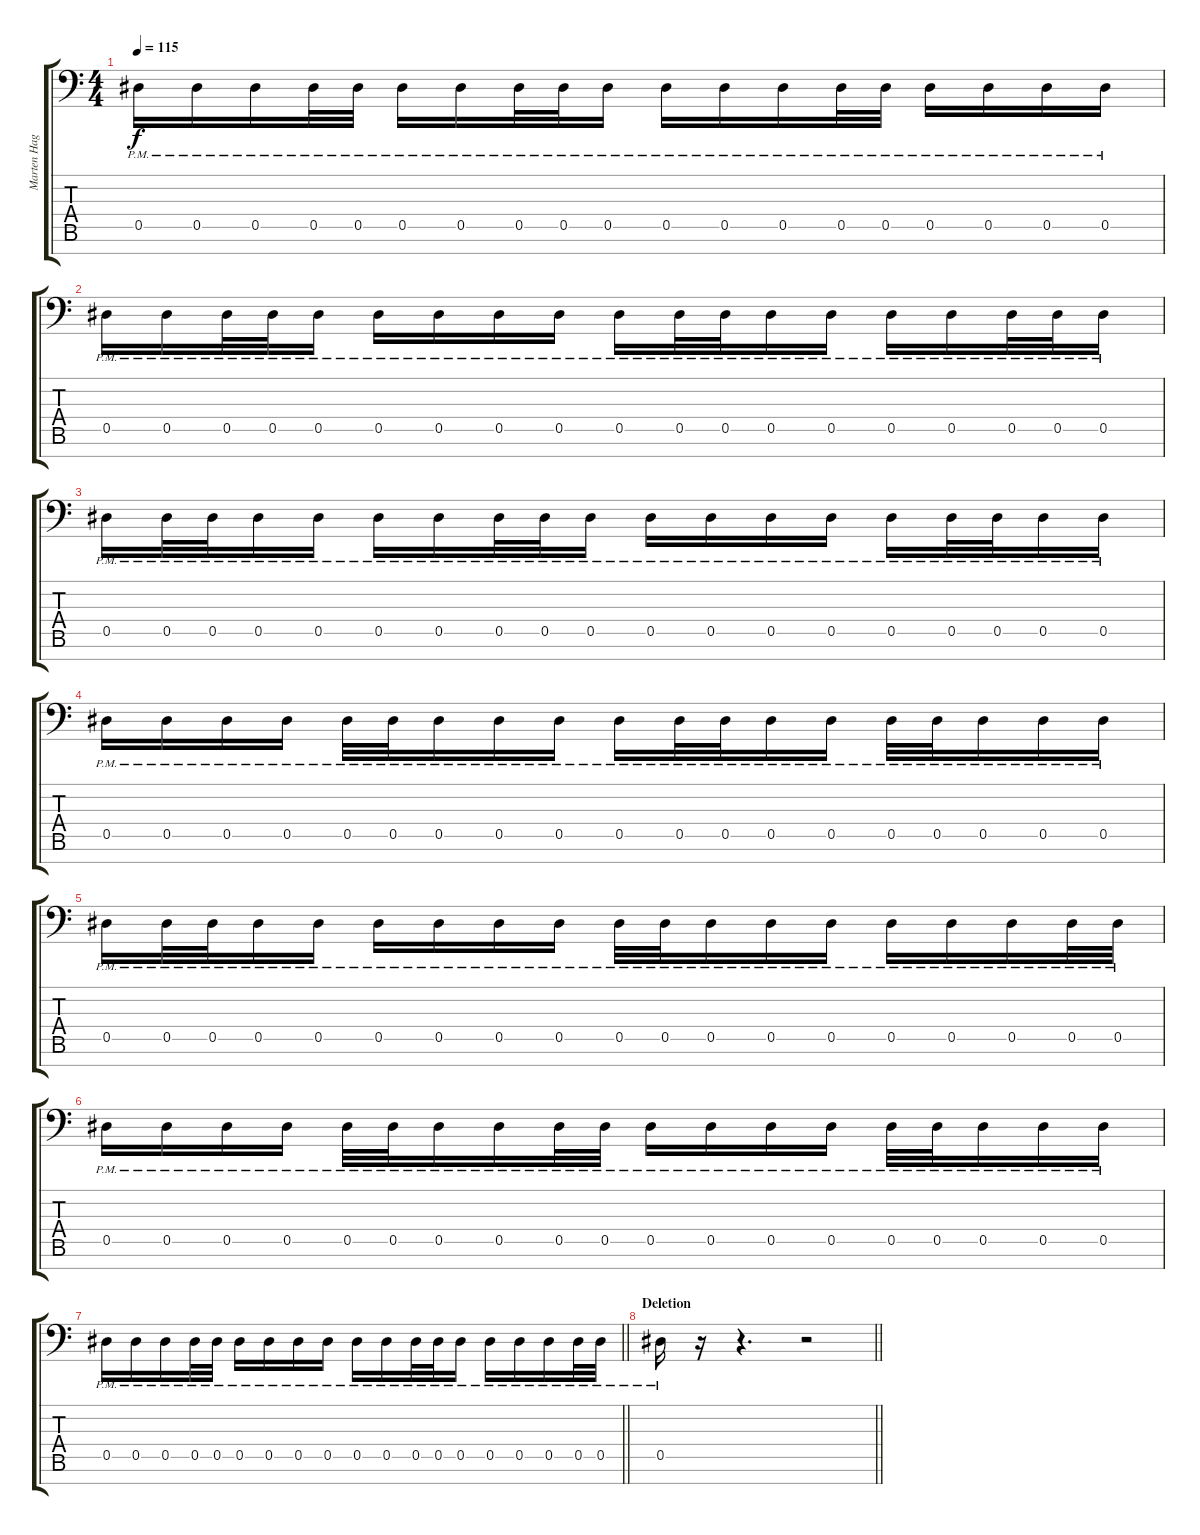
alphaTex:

\track ("Marten Hagstrom (Guitar 2)" "Marten Hag") {instrument overdrivenguitar}
\staff {score tabs}
\tuning (Bb3 F3 Db3 Ab2 Eb2 Bb1 F1) {hide}
\ts (4 4)
\tempo 115
\clef f4
\ks c
0.5{pm}.16{dy f} 0.5{pm}.16 0.5{pm}.16 0.5{pm}.32 0.5{pm}.32 0.5{pm}.16 0.5{pm}.16 0.5{pm}.32 0.5{pm}.32 0.5{pm}.16 0.5{pm}.16 0.5{pm}.16 0.5{pm}.16 0.5{pm}.32 0.5{pm}.32 0.5{pm}.16 0.5{pm}.16 0.5{pm}.16 0.5{pm}.16 |
0.5{pm}.16 0.5{pm}.16 0.5{pm}.32 0.5{pm}.32 0.5{pm}.16 0.5{pm}.16 0.5{pm}.16 0.5{pm}.16 0.5{pm}.16 0.5{pm}.16 0.5{pm}.32 0.5{pm}.32 0.5{pm}.16 0.5{pm}.16 0.5{pm}.16 0.5{pm}.16 0.5{pm}.32 0.5{pm}.32 0.5{pm}.16 |
0.5{pm}.16 0.5{pm}.32 0.5{pm}.32 0.5{pm}.16 0.5{pm}.16 0.5{pm}.16 0.5{pm}.16 0.5{pm}.32 0.5{pm}.32 0.5{pm}.16 0.5{pm}.16 0.5{pm}.16 0.5{pm}.16 0.5{pm}.16 0.5{pm}.16 0.5{pm}.32 0.5{pm}.32 0.5{pm}.16 0.5{pm}.16 |
0.5{pm}.16 0.5{pm}.16 0.5{pm}.16 0.5{pm}.16 0.5{pm}.32 0.5{pm}.32 0.5{pm}.16 0.5{pm}.16 0.5{pm}.16 0.5{pm}.16 0.5{pm}.32 0.5{pm}.32 0.5{pm}.16 0.5{pm}.16 0.5{pm}.32 0.5{pm}.32 0.5{pm}.16 0.5{pm}.16 0.5{pm}.16 |
0.5{pm}.16 0.5{pm}.32 0.5{pm}.32 0.5{pm}.16 0.5{pm}.16 0.5{pm}.16 0.5{pm}.16 0.5{pm}.16 0.5{pm}.16 0.5{pm}.32 0.5{pm}.32 0.5{pm}.16 0.5{pm}.16 0.5{pm}.16 0.5{pm}.16 0.5{pm}.16 0.5{pm}.16 0.5{pm}.32 0.5{pm}.32 |
0.5{pm}.16 0.5{pm}.16 0.5{pm}.16 0.5{pm}.16 0.5{pm}.32 0.5{pm}.32 0.5{pm}.16 0.5{pm}.16 0.5{pm}.32 0.5{pm}.32 0.5{pm}.16 0.5{pm}.16 0.5{pm}.16 0.5{pm}.16 0.5{pm}.32 0.5{pm}.32 0.5{pm}.16 0.5{pm}.16 0.5{pm}.16 |
\barLineRight lightlight
0.5{pm}.16 0.5{pm}.16 0.5{pm}.16 0.5{pm}.32 0.5{pm}.32 0.5{pm}.16 0.5{pm}.16 0.5{pm}.16 0.5{pm}.16 0.5{pm}.16 0.5{pm}.16 0.5{pm}.32 0.5{pm}.32 0.5{pm}.16 0.5{pm}.16 0.5{pm}.16 0.5{pm}.16 0.5{pm}.32 0.5{pm}.32 |
\section ("" "Deletion")
\barLineRight lightlight
0.5{pm}.16 r.16 r.4{d} r.2
